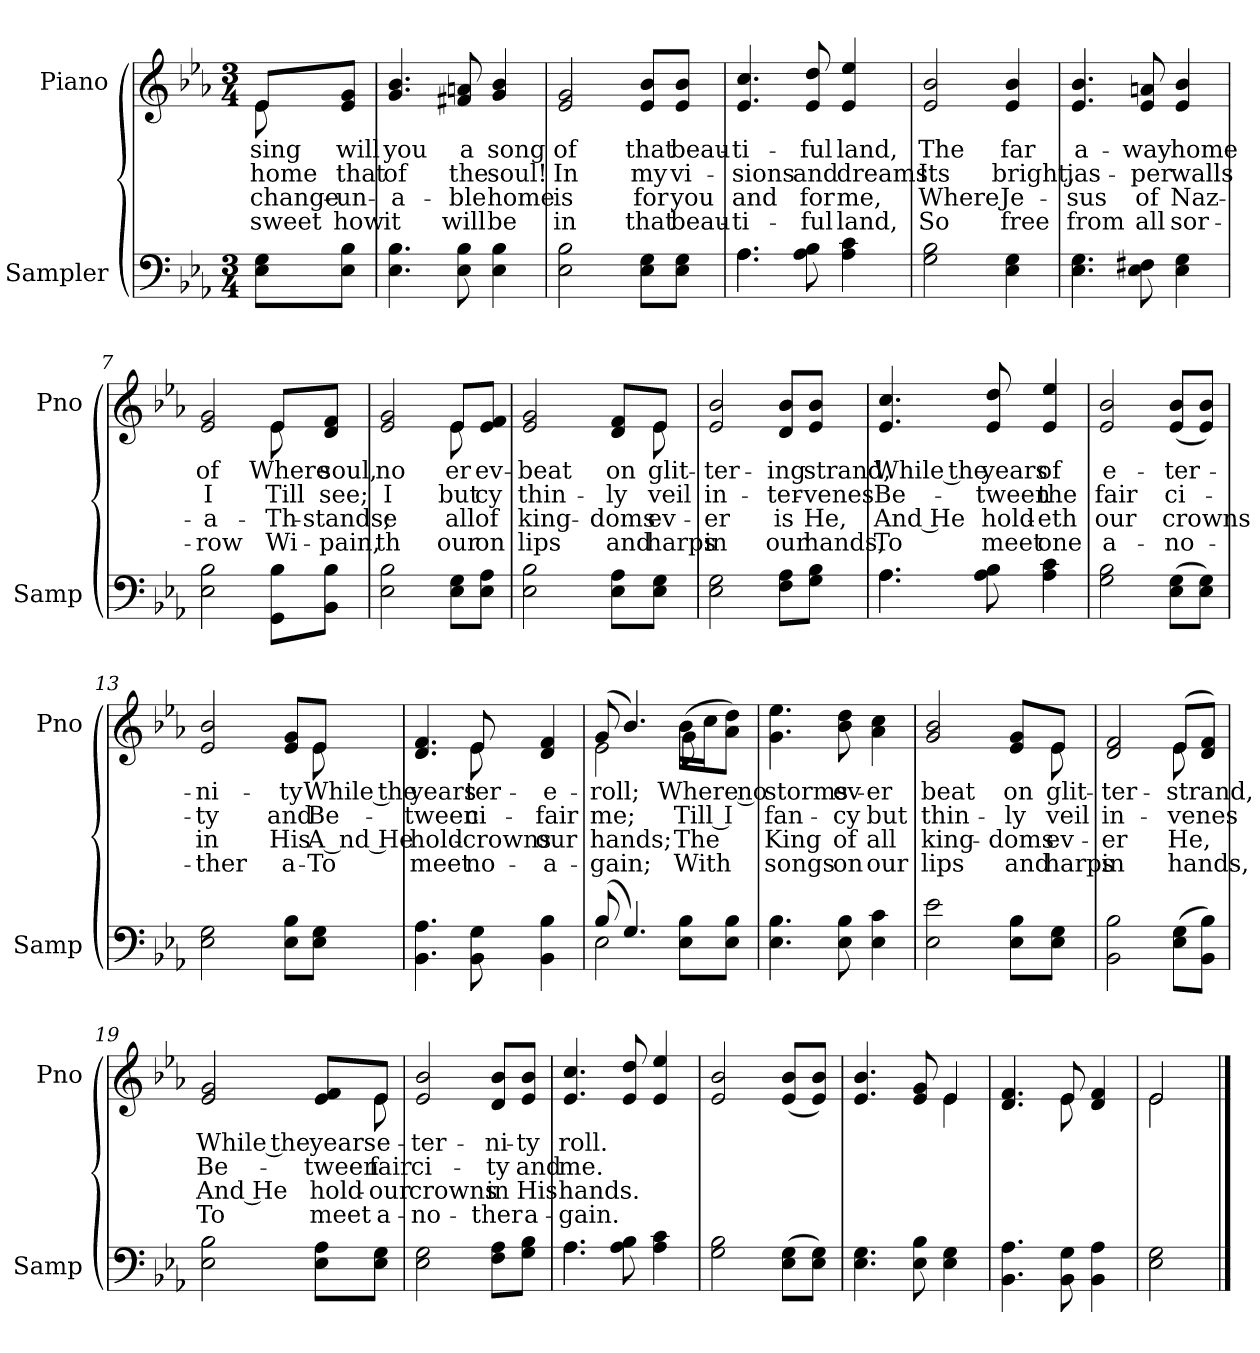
**kern	**kern	**text	**text	**text	**text
*part2	*part1	*part1	*part1	*part1	*part1
*staff2	*staff1	*staff1	*staff1	*staff1	*staff1
*I"Sampler	*I"Piano	*	*	*	*
*I'Samp	*I'Pno	*	*	*	*
*clefF4	*clefG2	*	*	*	*
*k[b-e-a-]	*k[b-e-a-]	*	*	*	*
*E-:	*E-:	*	*	*	*
*M3/4	*M3/4	*	*	*	*
=1	=1	=1	=1	=1	=1
*	*^	*	*	*	*
8E-\ 8G\L	8e-/L	8e-	sing	home	-change-	sweet
8E-\ 8B-\J	8e-/ 8g/J	8ryy	will	that	un-	how
*	*v	*v	*	*	*	*
=2	=2	=2	=2	=2	=2
4.E- 4.B-	4.g 4.b-	you	of	-a-	it
8E- 8B-	8f#X 8an	a	the	-ble	will
4E- 4B-	4g 4b-	song	soul!	home	be
=3	=3	=3	=3	=3	=3
2E- 2B-	2e- 2g	of	In	is	in
8E-\ 8G\L	8e-/ 8b-/L	that	my	for	that
8E-\ 8G\J	8e-/ 8b-/J	beau-	vi-	you	beau-
=4	=4	=4	=4	=4	=4
*^	*	*	*	*	*
4.A-\	4.A-	4.e- 4.cc	-ti-	-sions	and	-ti-
8A- 8B-	4.ryy	8e- 8dd	-ful	and	for	-ful
4A- 4c	.	4e- 4ee-	land,	dreams	me,	land,
*v	*v	*	*	*	*	*
=5	=5	=5	=5	=5	=5
2G 2B-	2e- 2b-	The	Its	Where	So
4E- 4G	4e- 4b-	far	bright,	Je-	free
=6	=6	=6	=6	=6	=6
4.E- 4.G	4.e- 4.b-	a-	jas-	-sus	from
8E- 8F#X	8e- 8an	-way	-per	of	all
4E- 4G	4e- 4b-	home	walls	Naz-	sor-
=7	=7	=7	=7	=7	=7
*	*^	*	*	*	*
2E- 2B-	2e- 2g	2ryy	of	I	-a-	-row
8GG\ 8B-\L	8e-/L	8e-	Where	Till	Th-	Wi-
8BB-\ 8B-\J	8d/ 8f/J	8ryy	soul,	see;	stands;	pain,
=8	=8	=8	=8	=8	=8	=8
2E- 2B-	2e- 2g	2ryy	no	I	-e	-th
8E-\ 8G\L	8e-/L	8e-	-er	but	all	our
8E-\ 8A-\J	8e-/ 8f/J	8ryy	ev-	-cy	of	on
=9	=9	=9	=9	=9	=9	=9
2E- 2B-	2e- 2g	8ryy	beat	thin-	king-	lips
*	*v	*v	*	*	*	*
8E-\ 8A-\L	8d/ 8f/L	on	-ly	-doms	and
*	*^	*	*	*	*
8E-\ 8G\J	8e-/J	8e-	glit-	veil	-ev-	harps
*	*v	*v	*	*	*	*
=10	=10	=10	=10	=10	=10
2E- 2G	2e- 2b-	-ter-	in-	-er	in
8F\ 8A-\L	8d/ 8b-/L	-ing	-ter-	is	our
8G\ 8B-\J	8e-/ 8b-/J	strand,	-venes	He,	hands,
=11	=11	=11	=11	=11	=11
*^	*	*	*	*	*
4.A-\	4.A-	4.e- 4.cc	While the	Be-	And He	To
8A- 8B-	4.ryy	8e- 8dd	years	-tween	hold-	meet
4A- 4c	.	4e- 4ee-	of	the	-eth	one
*v	*v	*	*	*	*	*
=12	=12	=12	=12	=12	=12
2G 2B-	2e- 2b-	e-	fair	our	a-
(8E-\ 8G\L	(8e-/ 8b-/L	-ter-	ci-	crowns	-no-
8E-\ 8G\J)	8e-/ 8b-/J)	.	.	.	.
=13	=13	=13	=13	=13	=13
*	*^	*	*	*	*
2E- 2G	2e- 2b-	8ryy	-ni-	-ty	in	-ther
*	*v	*v	*	*	*	*
8E-\ 8B-\L	8e-/ 8g/L	-ty	and	His	a-
*	*^	*	*	*	*
8E-\ 8G\J	8e-/J	8e-	While the	Be-	A nd He	To
=14	=14	=14	=14	=14	=14	=14
4.BB- 4.A-	4.d 4.f	4.ryy	years	-tween	hold-	meet
8BB- 8G	8e-/	8e-	-ter-	ci-	crowns	-no-
4BB- 4B-	4d 4f	4ryy	e-	fair	our	a-
=15	=15	=15	=15	=15	=15	=15
*^	*	*	*	*	*	*
(8B-/	2E-	(8g/	2e-	roll;	me;	hands;	-gain;
4.G/)	.	4.b-/)	.	.	.	.	.
8E-\ 8B-\L	4ryy	(16b-\LL	8g	Where no	Till I	The	With
.	.	16cc\J	.	.	.	.	.
8E-\ 8B-\J	.	8a-\ 8dd\J)	8ryy	.	.	.	.
*v	*v	*	*	*	*	*	*
*	*v	*v	*	*	*	*
=16	=16	=16	=16	=16	=16
4.E- 4.B-	4.g 4.ee-	storms	fan-	King	songs
8E- 8B-	8b- 8dd	ev-	-cy	of	on
4E- 4c	4a- 4cc	-er	but	all	our
=17	=17	=17	=17	=17	=17
*	*^	*	*	*	*
2E- 2e-	2g 2b-	8ryy	beat	thin-	king-	lips
*	*v	*v	*	*	*	*
8E-\ 8B-\L	8e-/ 8g/L	on	-ly	-doms	and
*	*^	*	*	*	*
8E-\ 8G\J	8e-/J	8e-	glit-	veil	-ev-	harps
=18	=18	=18	=18	=18	=18	=18
2BB- 2B-	2d 2f	2ryy	-ter-	in-	-er	in
(8E-\ 8G\L	(8e-/L	8e-	strand,	-venes	He,	hands,
8BB-\ 8B-\J)	8d/ 8f/J)	8ryy	.	.	.	.
=19	=19	=19	=19	=19	=19	=19
2E- 2B-	2e- 2g	8ryy	While the	Be-	And He	To
*	*v	*v	*	*	*	*
8E-\ 8A-\L	8e-/ 8f/L	years	-tween	hold-	meet
*	*^	*	*	*	*
8E-\ 8G\J	8e-/J	8e-	e-	fair	our	a-
*	*v	*v	*	*	*	*
=20	=20	=20	=20	=20	=20
2E- 2G	2e- 2b-	-ter-	ci-	crowns	-no-
8F\ 8A-\L	8d/ 8b-/L	-ni-	-ty	in	-ther
8G\ 8B-\J	8e-/ 8b-/J	-ty	and	His	a-
=21	=21	=21	=21	=21	=21
*^	*	*	*	*	*
4.A-\	4.A-	4.e- 4.cc	roll.	me.	hands.	-gain.
8A- 8B-	4.ryy	8e- 8dd	.	.	.	.
4A- 4c	.	4e- 4ee-	.	.	.	.
*v	*v	*	*	*	*	*
=22	=22	=22	=22	=22	=22
2G 2B-	2e- 2b-	.	.	.	.
(8E-\ 8G\L	(8e-/ 8b-/L	.	.	.	.
8E-\ 8G\J)	8e-/ 8b-/J)	.	.	.	.
=23	=23	=23	=23	=23	=23
*	*^	*	*	*	*
4.E- 4.G	4.e- 4.b-	2ryy	.	.	.	.
8E- 8B-	8e- 8g	.	.	.	.	.
4E- 4G	4e-/	4e-	.	.	.	.
=24	=24	=24	=24	=24	=24	=24
4.BB- 4.A-	4.d 4.f	4.ryy	.	.	.	.
8BB- 8G	8e-/	8e-	.	.	.	.
4BB- 4A-	4d 4f	4ryy	.	.	.	.
=25	=25	=25	=25	=25	=25	=25
2E- 2G	2e-/	2e-	.	.	.	.
*	*v	*v	*	*	*	*
==	==	==	==	==	==
*-	*-	*-	*-	*-	*-
